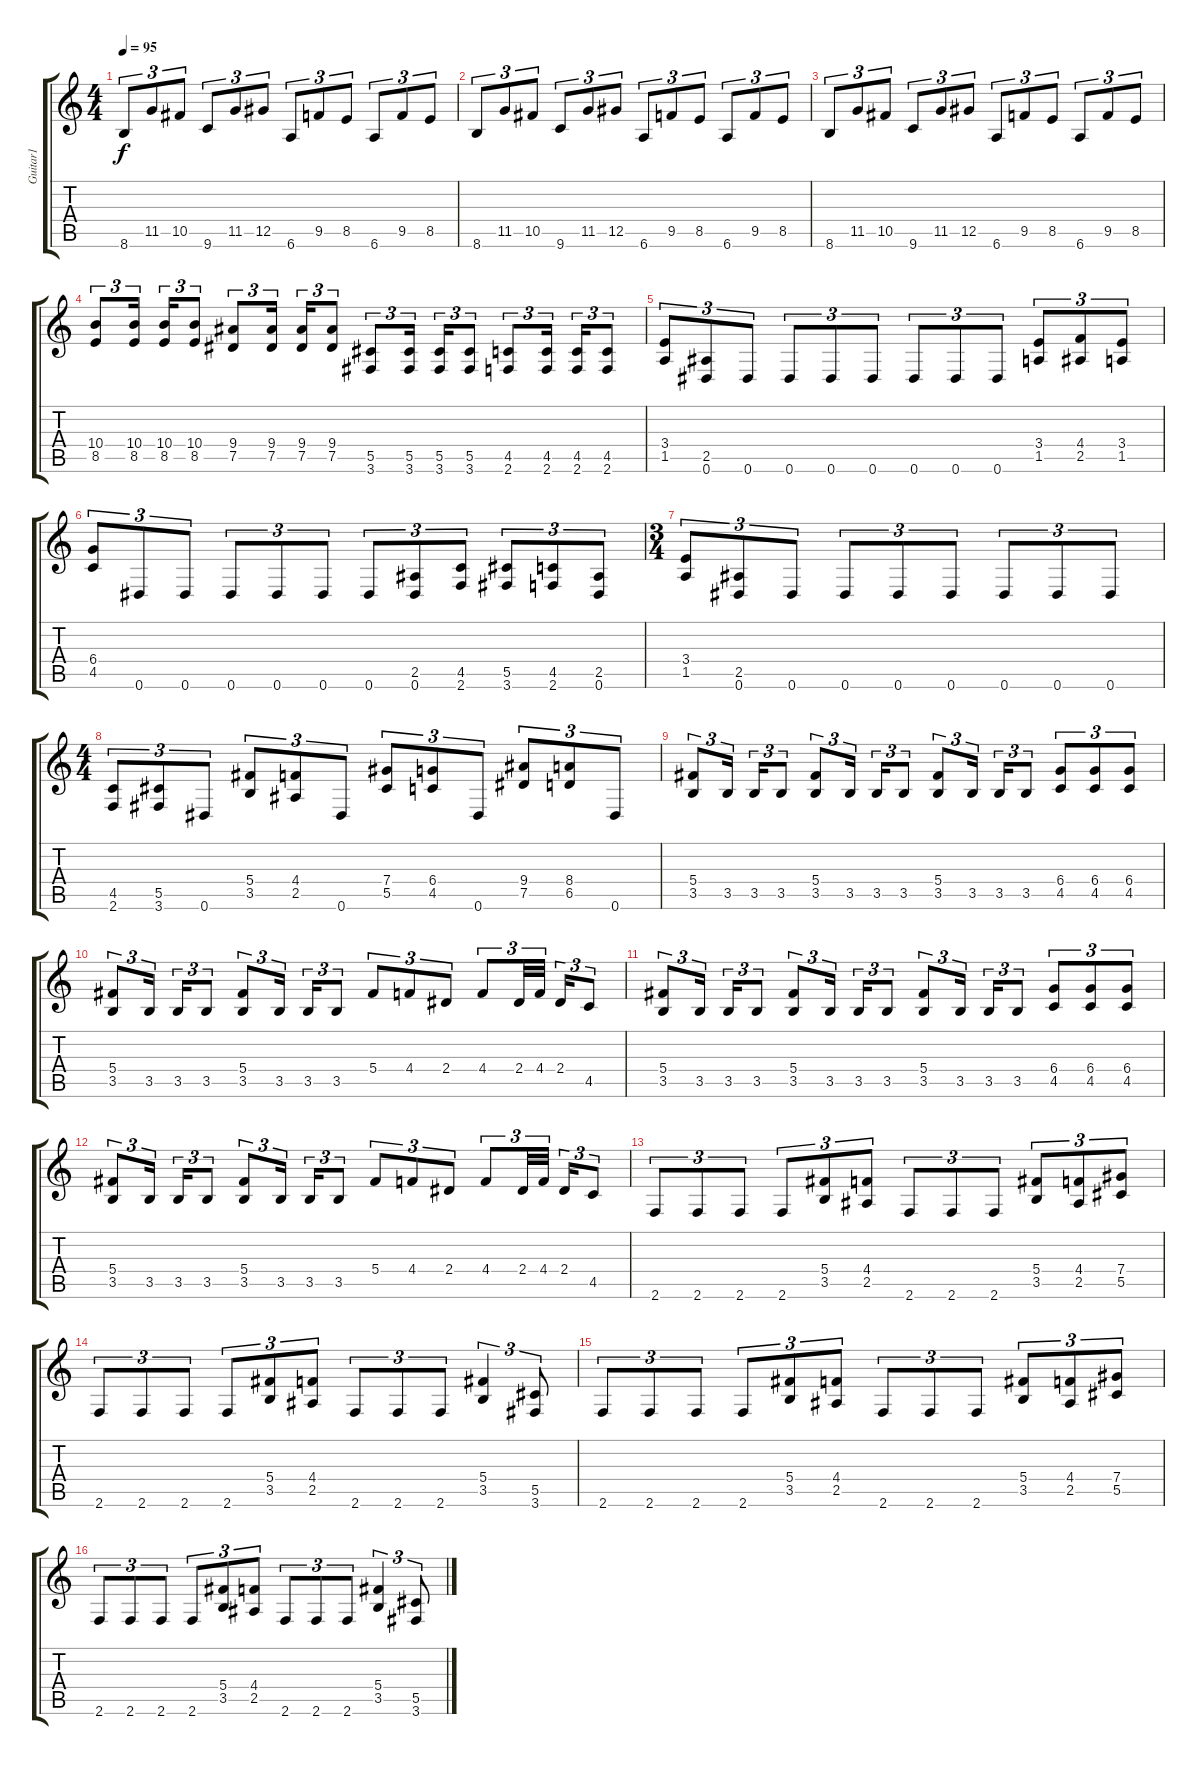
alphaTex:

\track ("Guitar1" "Guitar1") {instrument overdrivenguitar}
\staff {score tabs}
\tuning (Eb4 Bb3 Gb3 Db3 Ab2 Eb2) {hide}
\ts (4 4)
\tempo 95
\clef g2
\ks c
8.6.8{tu (3 2) dy f} 11.5.8{tu (3 2)} 10.5.8{tu (3 2)} 9.6.8{tu (3 2)} 11.5.8{tu (3 2)} 12.5.8{tu (3 2)} 6.6.8{tu (3 2)} 9.5.8{tu (3 2)} 8.5.8{tu (3 2)} 6.6.8{tu (3 2)} 9.5.8{tu (3 2)} 8.5.8{tu (3 2)} |
8.6.8{tu (3 2)} 11.5.8{tu (3 2)} 10.5.8{tu (3 2)} 9.6.8{tu (3 2)} 11.5.8{tu (3 2)} 12.5.8{tu (3 2)} 6.6.8{tu (3 2)} 9.5.8{tu (3 2)} 8.5.8{tu (3 2)} 6.6.8{tu (3 2)} 9.5.8{tu (3 2)} 8.5.8{tu (3 2)} |
8.6.8{tu (3 2)} 11.5.8{tu (3 2)} 10.5.8{tu (3 2)} 9.6.8{tu (3 2)} 11.5.8{tu (3 2)} 12.5.8{tu (3 2)} 6.6.8{tu (3 2)} 9.5.8{tu (3 2)} 8.5.8{tu (3 2)} 6.6.8{tu (3 2)} 9.5.8{tu (3 2)} 8.5.8{tu (3 2)} |
(10.4 8.5).8{tu (3 2)} (10.4 8.5).16{tu (3 2)} (10.4 8.5).16{tu (3 2)} (10.4 8.5).8{tu (3 2)} (9.4 7.5).8{tu (3 2)} (9.4 7.5).16{tu (3 2)} (9.4 7.5).16{tu (3 2)} (9.4 7.5).8{tu (3 2)} (5.5 3.6).8{tu (3 2)} (5.5 3.6).16{tu (3 2)} (5.5 3.6).16{tu (3 2)} (5.5 3.6).8{tu (3 2)} (4.5 2.6).8{tu (3 2)} (4.5 2.6).16{tu (3 2)} (4.5 2.6).16{tu (3 2)} (4.5 2.6).8{tu (3 2)} |
(3.4 1.5).8{tu (3 2)} (2.5 0.6).8{tu (3 2)} 0.6.8{tu (3 2)} 0.6.8{tu (3 2)} 0.6.8{tu (3 2)} 0.6.8{tu (3 2)} 0.6.8{tu (3 2)} 0.6.8{tu (3 2)} 0.6.8{tu (3 2)} (3.4 1.5).8{tu (3 2)} (4.4 2.5).8{tu (3 2)} (3.4 1.5).8{tu (3 2)} |
(6.4 4.5).8{tu (3 2)} 0.6.8{tu (3 2)} 0.6.8{tu (3 2)} 0.6.8{tu (3 2)} 0.6.8{tu (3 2)} 0.6.8{tu (3 2)} 0.6.8{tu (3 2)} (2.5 0.6).8{tu (3 2)} (4.5 2.6).8{tu (3 2)} (5.5 3.6).8{tu (3 2)} (4.5 2.6).8{tu (3 2)} (2.5 0.6).8{tu (3 2)} |
\ts (3 4)
(3.4 1.5).8{tu (3 2)} (2.5 0.6).8{tu (3 2)} 0.6.8{tu (3 2)} 0.6.8{tu (3 2)} 0.6.8{tu (3 2)} 0.6.8{tu (3 2)} 0.6.8{tu (3 2)} 0.6.8{tu (3 2)} 0.6.8{tu (3 2)} |
\ts (4 4)
(4.5 2.6).8{tu (3 2)} (5.5 3.6).8{tu (3 2)} 0.6.8{tu (3 2)} (5.4 3.5).8{tu (3 2)} (4.4 2.5).8{tu (3 2)} 0.6.8{tu (3 2)} (7.4 5.5).8{tu (3 2)} (6.4 4.5).8{tu (3 2)} 0.6.8{tu (3 2)} (9.4 7.5).8{tu (3 2)} (8.4 6.5).8{tu (3 2)} 0.6.8{tu (3 2)} |
(5.4 3.5).8{tu (3 2)} 3.5.16{tu (3 2)} 3.5.16{tu (3 2)} 3.5.8{tu (3 2)} (5.4 3.5).8{tu (3 2)} 3.5.16{tu (3 2)} 3.5.16{tu (3 2)} 3.5.8{tu (3 2)} (5.4 3.5).8{tu (3 2)} 3.5.16{tu (3 2)} 3.5.16{tu (3 2)} 3.5.8{tu (3 2)} (6.4 4.5).8{tu (3 2)} (6.4 4.5).8{tu (3 2)} (6.4 4.5).8{tu (3 2)} |
(5.4 3.5).8{tu (3 2)} 3.5.16{tu (3 2)} 3.5.16{tu (3 2)} 3.5.8{tu (3 2)} (5.4 3.5).8{tu (3 2)} 3.5.16{tu (3 2)} 3.5.16{tu (3 2)} 3.5.8{tu (3 2)} 5.4.8{tu (3 2)} 4.4.8{tu (3 2)} 2.4.8{tu (3 2)} 4.4.8{tu (3 2)} 2.4.32{tu (3 2)} 4.4.32{tu (3 2)} 2.4.16{tu (3 2)} 4.5.8{tu (3 2)} |
(5.4 3.5).8{tu (3 2)} 3.5.16{tu (3 2)} 3.5.16{tu (3 2)} 3.5.8{tu (3 2)} (5.4 3.5).8{tu (3 2)} 3.5.16{tu (3 2)} 3.5.16{tu (3 2)} 3.5.8{tu (3 2)} (5.4 3.5).8{tu (3 2)} 3.5.16{tu (3 2)} 3.5.16{tu (3 2)} 3.5.8{tu (3 2)} (6.4 4.5).8{tu (3 2)} (6.4 4.5).8{tu (3 2)} (6.4 4.5).8{tu (3 2)} |
(5.4 3.5).8{tu (3 2)} 3.5.16{tu (3 2)} 3.5.16{tu (3 2)} 3.5.8{tu (3 2)} (5.4 3.5).8{tu (3 2)} 3.5.16{tu (3 2)} 3.5.16{tu (3 2)} 3.5.8{tu (3 2)} 5.4.8{tu (3 2)} 4.4.8{tu (3 2)} 2.4.8{tu (3 2)} 4.4.8{tu (3 2)} 2.4.32{tu (3 2)} 4.4.32{tu (3 2)} 2.4.16{tu (3 2)} 4.5.8{tu (3 2)} |
2.6.8{tu (3 2)} 2.6.8{tu (3 2)} 2.6.8{tu (3 2)} 2.6.8{tu (3 2)} (5.4 3.5).8{tu (3 2)} (4.4 2.5).8{tu (3 2)} 2.6.8{tu (3 2)} 2.6.8{tu (3 2)} 2.6.8{tu (3 2)} (5.4 3.5).8{tu (3 2)} (4.4 2.5).8{tu (3 2)} (7.4 5.5).8{tu (3 2)} |
2.6.8{tu (3 2)} 2.6.8{tu (3 2)} 2.6.8{tu (3 2)} 2.6.8{tu (3 2)} (5.4 3.5).8{tu (3 2)} (4.4 2.5).8{tu (3 2)} 2.6.8{tu (3 2)} 2.6.8{tu (3 2)} 2.6.8{tu (3 2)} (5.4 3.5).4{tu (3 2)} (5.5 3.6).8{tu (3 2)} |
2.6.8{tu (3 2)} 2.6.8{tu (3 2)} 2.6.8{tu (3 2)} 2.6.8{tu (3 2)} (5.4 3.5).8{tu (3 2)} (4.4 2.5).8{tu (3 2)} 2.6.8{tu (3 2)} 2.6.8{tu (3 2)} 2.6.8{tu (3 2)} (5.4 3.5).8{tu (3 2)} (4.4 2.5).8{tu (3 2)} (7.4 5.5).8{tu (3 2)} |
2.6.8{tu (3 2)} 2.6.8{tu (3 2)} 2.6.8{tu (3 2)} 2.6.8{tu (3 2)} (5.4 3.5).8{tu (3 2)} (4.4 2.5).8{tu (3 2)} 2.6.8{tu (3 2)} 2.6.8{tu (3 2)} 2.6.8{tu (3 2)} (5.4 3.5).4{tu (3 2)} (5.5 3.6).8{tu (3 2)}
